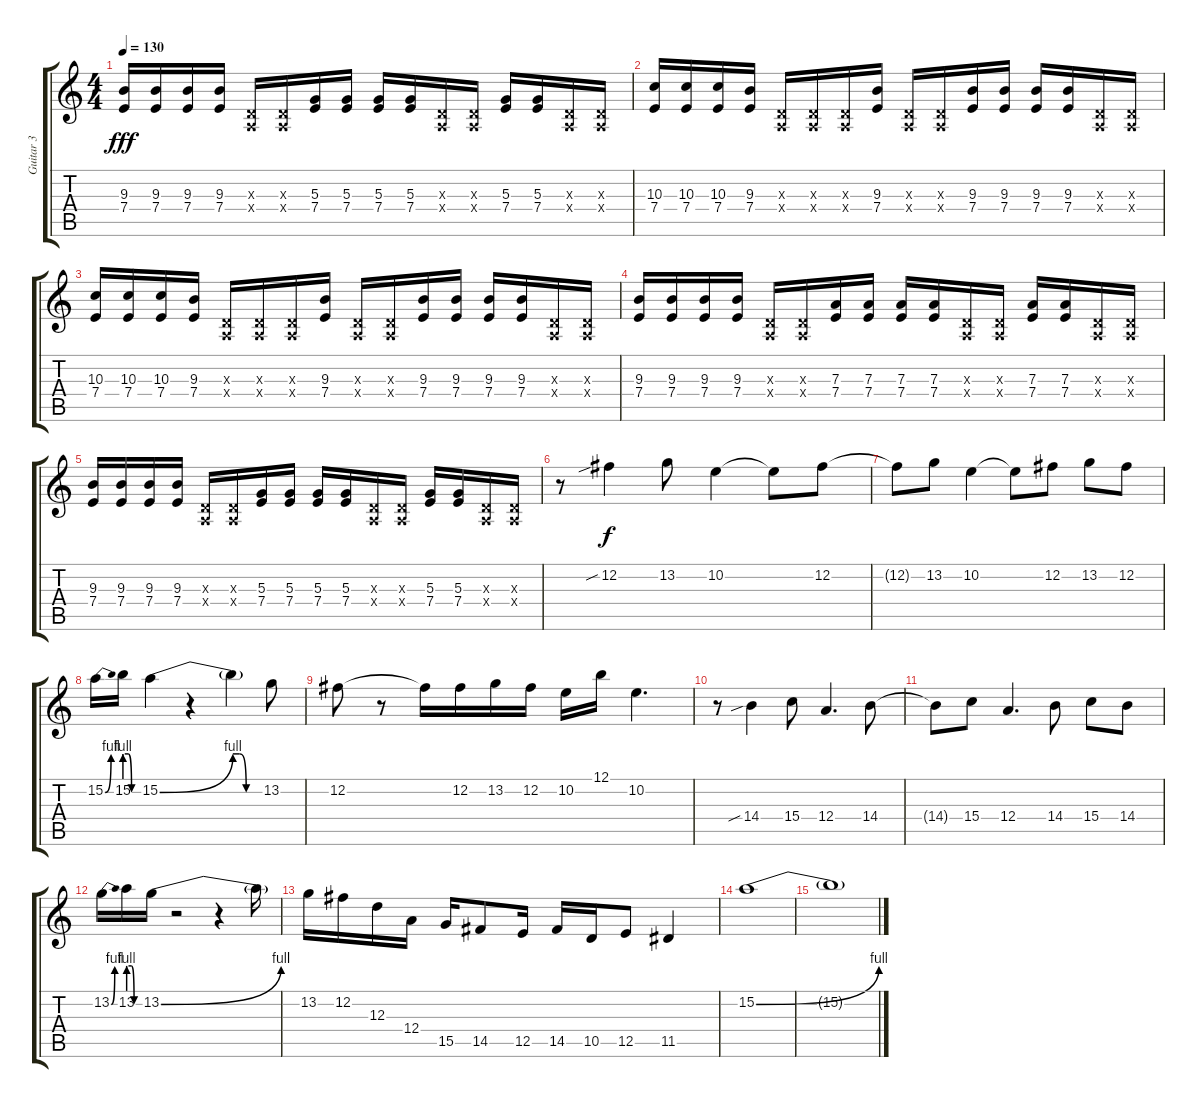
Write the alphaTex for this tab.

\track ("Guitar 3" "Guitar 3") {instrument overdrivenguitar}
\staff {score tabs}
\tuning (B3 Gb3 D3 A2 E2 B1) {hide}
\ts (4 4)
\tempo 130
\clef g2
\ks c
(9.3 7.4).16{dy fff} (9.3 7.4).16 (9.3 7.4).16 (9.3 7.4).16 (0.3{x} 0.4{x}).16 (0.3{x} 0.4{x}).16 (5.3 7.4).16 (5.3 7.4).16 (5.3 7.4).16 (5.3 7.4).16 (0.3{x} 0.4{x}).16 (0.3{x} 0.4{x}).16 (5.3 7.4).16 (5.3 7.4).16 (0.3{x} 0.4{x}).16 (0.3{x} 0.4{x}).16 |
(10.3 7.4).16 (10.3 7.4).16 (10.3 7.4).16 (9.3 7.4).16 (0.3{x} 0.4{x}).16 (0.3{x} 0.4{x}).16 (0.3{x} 0.4{x}).16 (9.3 7.4).16 (0.3{x} 0.4{x}).16 (0.3{x} 0.4{x}).16 (9.3 7.4).16 (9.3 7.4).16 (9.3 7.4).16 (9.3 7.4).16 (0.3{x} 0.4{x}).16 (0.3{x} 0.4{x}).16 |
(10.3 7.4).16 (10.3 7.4).16 (10.3 7.4).16 (9.3 7.4).16 (0.3{x} 0.4{x}).16 (0.3{x} 0.4{x}).16 (0.3{x} 0.4{x}).16 (9.3 7.4).16 (0.3{x} 0.4{x}).16 (0.3{x} 0.4{x}).16 (9.3 7.4).16 (9.3 7.4).16 (9.3 7.4).16 (9.3 7.4).16 (0.3{x} 0.4{x}).16 (0.3{x} 0.4{x}).16 |
(9.3 7.4).16 (9.3 7.4).16 (9.3 7.4).16 (9.3 7.4).16 (0.3{x} 0.4{x}).16 (0.3{x} 0.4{x}).16 (7.3 7.4).16 (7.3 7.4).16 (7.3 7.4).16 (7.3 7.4).16 (0.3{x} 0.4{x}).16 (0.3{x} 0.4{x}).16 (7.3 7.4).16 (7.3 7.4).16 (0.3{x} 0.4{x}).16 (0.3{x} 0.4{x}).16 |
(9.3 7.4).16 (9.3 7.4).16 (9.3 7.4).16 (9.3 7.4).16 (0.3{x} 0.4{x}).16 (0.3{x} 0.4{x}).16 (5.3 7.4).16 (5.3 7.4).16 (5.3 7.4).16 (5.3 7.4).16 (0.3{x} 0.4{x}).16 (0.3{x} 0.4{x}).16 (5.3 7.4).16 (5.3 7.4).16 (0.3{x} 0.4{x}).16 (0.3{x} 0.4{x}).16 |
r.8 12.2{sib}.4{dy f} 13.2.8 10.2.4 10.2{t}.8 12.2.8 |
12.2{t}.8 13.2.8 10.2.4 10.2{t}.8 12.2.8 13.2.8 12.2.8 |
15.2{be (bend 0 0 60 4)}.16 15.2{be (custom 0 4 15 4 30 0 60 0)}.16 15.2{be (bend 0 0 60 4)}.4 r.4 15.2{be (custom 0 4 15 4 30 0 60 0) t}.4 13.2.8 |
12.2.8 r.8 12.2{t}.16 12.2.16 13.2.16 12.2.16 10.2.16 12.1.16 10.2.4{d} |
r.8 14.4{sib}.4 15.4.8 12.4.4{d} 14.4.8 |
14.4{t}.8 15.4.8 12.4.4{d} 14.4.8 15.4.8 14.4.8 |
13.2{be (bend 0 0 60 4)}.16 13.2{be (custom 0 4 15 4 30 0 60 0)}.16 13.2{be (bend 0 0 60 4)}.16 r.2 r.4 13.2{t}.16 |
13.2.16 12.2.16 12.3.16 12.4.16 15.5.16 14.5.8 12.5.16 14.5.16 10.5.16 12.5.8 11.5.4 |
15.2{be (bend 0 0 60 4)}.1 |
15.2{t}.1
